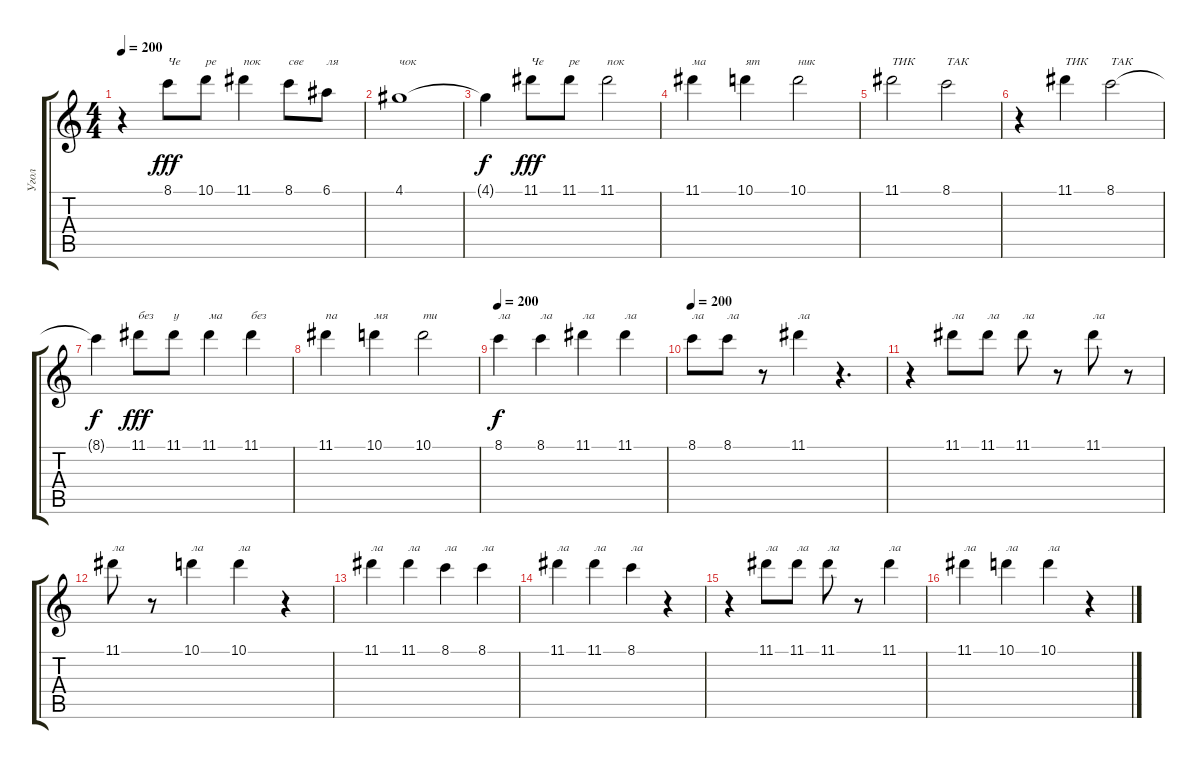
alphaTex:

\track ("Угол" "Угол") {instrument electricguitarmuted}
\staff {score tabs}
\tuning (E4 B3 G3 D3 A2 E2) {hide}
\ts (4 4)
\tempo 200
\clef g2
\ks c
r.4{dy fff} 8.1.8{txt "Че"} 10.1.8{txt "ре"} 11.1.4{txt "пок"} 8.1.8{txt "све"} 6.1.8{txt "ля"} |
4.1.1{txt "чок"} |
4.1{t}.4{dy f} 11.1.8{txt "Че" dy fff} 11.1.8{txt "ре"} 11.1.2{txt "пок"} |
11.1.4{txt "ма"} 10.1.4{txt "ят"} 10.1.2{txt "ник"} |
11.1.2{txt "ТИК"} 8.1.2{txt "ТАК"} |
r.4 11.1.4{txt "ТИК"} 8.1.2{txt "ТАК"} |
8.1{t}.4{dy f} 11.1.8{txt "без" dy fff} 11.1.8{txt "у"} 11.1.4{txt "ма"} 11.1.4{txt "без"} |
11.1.4{txt "па"} 10.1.4{txt "мя"} 10.1.2{txt "ти"} |
\tempo 200
8.1.4{txt "ла" dy f} 8.1.4{txt "ла"} 11.1.4{txt "ла"} 11.1.4{txt "ла"} |
\tempo 200
8.1.8{txt "ла"} 8.1.8{txt "ла"} r.8 11.1.4{txt "ла"} r.4{d} |
r.4 11.1.8{txt "ла"} 11.1.8{txt "ла"} 11.1.8{txt "ла"} r.8 11.1.8{txt "ла"} r.8 |
11.1.8{txt "ла"} r.8 10.1.4{txt "ла"} 10.1.4{txt "ла"} r.4 |
11.1.4{txt "ла"} 11.1.4{txt "ла"} 8.1.4{txt "ла"} 8.1.4{txt "ла"} |
11.1.4{txt "ла"} 11.1.4{txt "ла"} 8.1.4{txt "ла"} r.4 |
r.4 11.1.8{txt "ла"} 11.1.8{txt "ла"} 11.1.8{txt "ла"} r.8 11.1.4{txt "ла"} |
11.1.4{txt "ла"} 10.1.4{txt "ла"} 10.1.4{txt "ла"} r.4
